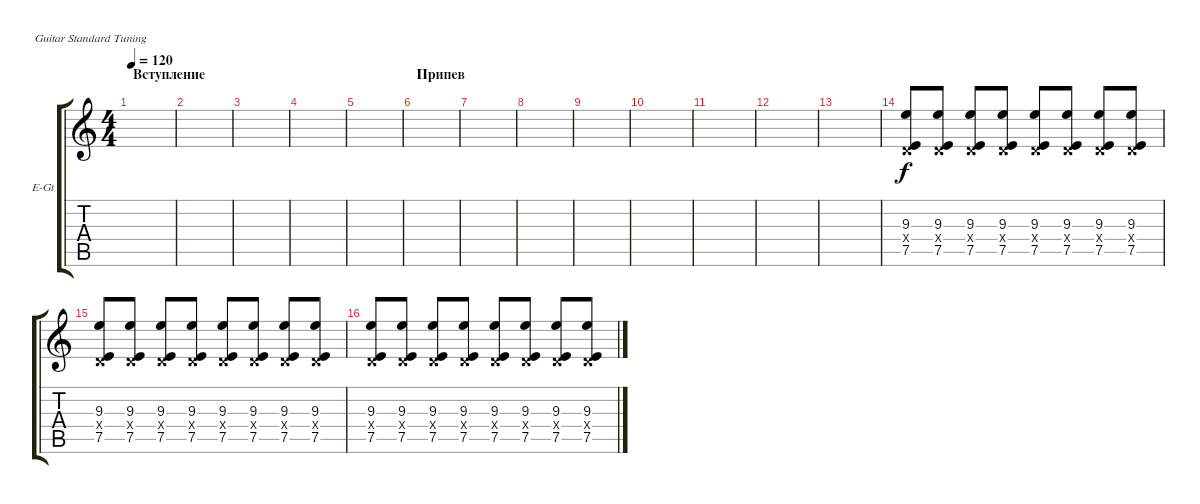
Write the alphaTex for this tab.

\defaultSystemsLayout 4
\bracketExtendMode groupsimilarinstruments
\firstSystemTrackNameOrientation horizontal
\otherSystemsTrackNameOrientation horizontal
\track ("Electric Guitar overdriven" "E-Gt") {instrument overdrivenguitar}
\staff {score tabs}
\tuning (E4 B3 G3 D3 A2 E2)
\ts (4 4)
\section ("" "Вступление")
\tempo 120
\clef g2
\ks c
|
|
|
|
|
\section ("" "Припев")
|
|
|
|
|
|
|
|
(7.5 9.3 0.4{x}).8 (7.5 9.3 0.4{x}).8 (7.5 9.3 0.4{x}).8 (7.5 9.3 0.4{x}).8 (7.5 9.3 0.4{x}).8 (7.5 9.3 0.4{x}).8 (7.5 9.3 0.4{x}).8 (7.5 9.3 0.4{x}).8 |
(7.5 9.3 0.4{x}).8 (7.5 9.3 0.4{x}).8 (7.5 9.3 0.4{x}).8 (7.5 9.3 0.4{x}).8 (7.5 9.3 0.4{x}).8 (7.5 9.3 0.4{x}).8 (7.5 9.3 0.4{x}).8 (7.5 9.3 0.4{x}).8 |
(7.5 9.3 0.4{x}).8 (7.5 9.3 0.4{x}).8 (7.5 9.3 0.4{x}).8 (7.5 9.3 0.4{x}).8 (7.5 9.3 0.4{x}).8 (7.5 9.3 0.4{x}).8 (7.5 9.3 0.4{x}).8 (7.5 9.3 0.4{x}).8
